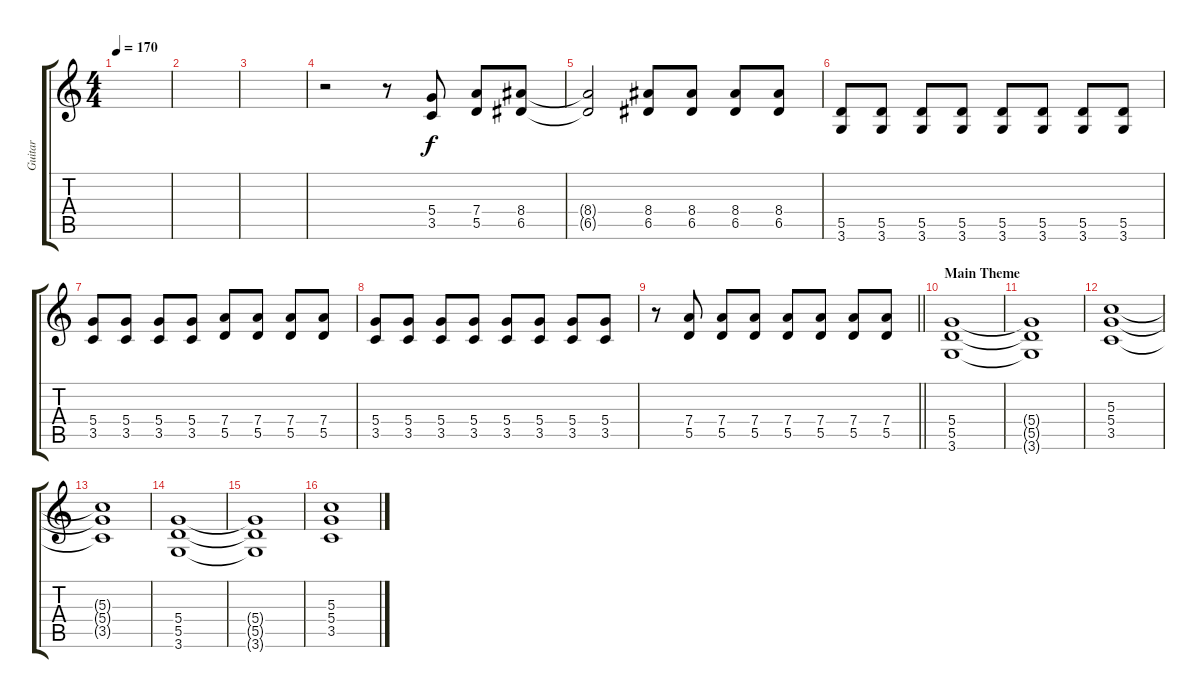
\track ("Guitar" "Guitar") {instrument overdrivenguitar}
\staff {score tabs}
\tuning (E4 B3 G3 D3 A2 E2) {hide}
\ts (4 4)
\tempo 170
\clef g2
\ks c
|
|
|
r.2{volume 8} r.8 (5.4 3.5).8 (7.4 5.5).8 (8.4 6.5).8 |
(8.4{t} 6.5{t}).2 (8.4 6.5).8 (8.4 6.5).8 (8.4 6.5).8 (8.4 6.5).8 |
(5.5 3.6).8 (5.5 3.6).8 (5.5 3.6).8 (5.5 3.6).8 (5.5 3.6).8 (5.5 3.6).8 (5.5 3.6).8 (5.5 3.6).8 |
(5.4 3.5).8 (5.4 3.5).8 (5.4 3.5).8 (5.4 3.5).8 (7.4 5.5).8 (7.4 5.5).8 (7.4 5.5).8 (7.4 5.5).8 |
(5.4 3.5).8 (5.4 3.5).8 (5.4 3.5).8 (5.4 3.5).8 (5.4 3.5).8 (5.4 3.5).8 (5.4 3.5).8 (5.4 3.5).8 |
\barLineRight lightlight
r.8 (7.4 5.5).8 (7.4 5.5).8 (7.4 5.5).8 (7.4 5.5).8 (7.4 5.5).8 (7.4 5.5).8 (7.4 5.5).8 |
\section ("" "Main Theme")
(5.4 5.5 3.6).1 |
(5.4{t} 5.5{t} 3.6{t}).1 |
(5.3 5.4 3.5).1 |
(5.3{t} 5.4{t} 3.5{t}).1 |
(5.4 5.5 3.6).1 |
(5.4{t} 5.5{t} 3.6{t}).1 |
(5.3 5.4 3.5).1
